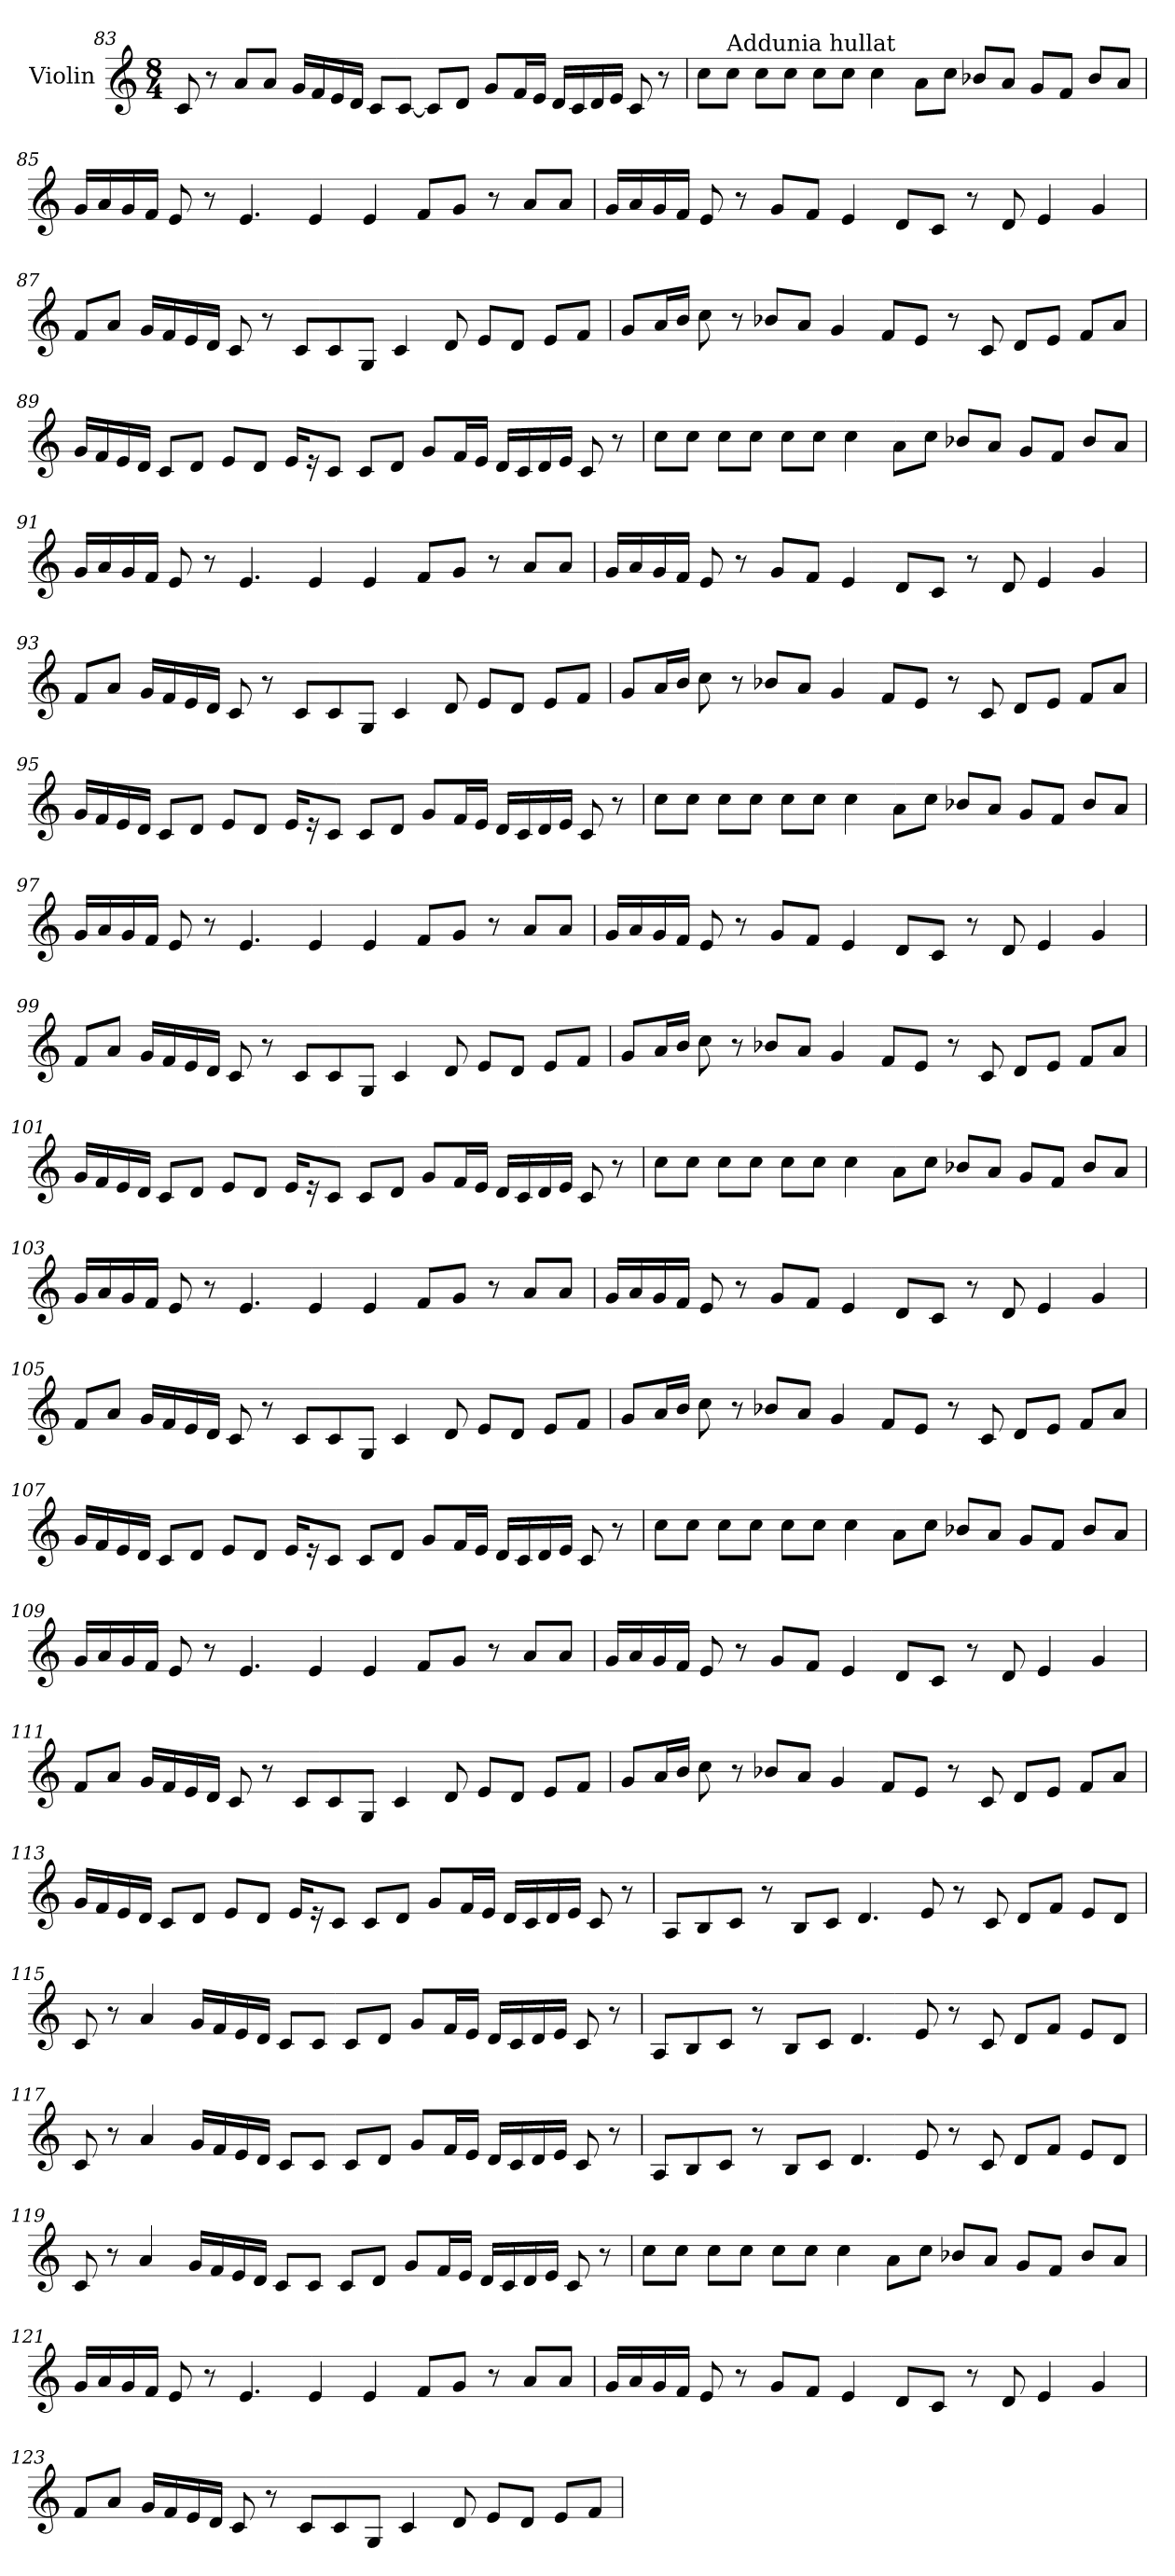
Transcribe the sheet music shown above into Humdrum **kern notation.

**kern
*part1
*staff1
*I"Violin
!!LO:LB:g=z
*clefG2
*k[]
*C:
*M8/4
=83
8c/
8r
8a/L
8a/J
16g/LL
16f/
16e/
16d/JJ
8c/L
[8c/J
8c/L]
8d/J
8g/L
16f/L
16e/JJ
16d/LL
16c/
16d/
16e/JJ
8c/
8r
=84
*MM70
8cc\L
!LO:TX:a:t=Addunia hullat
8cc\J
8cc\L
8cc\J
8cc\L
8cc\J
4cc\
8a\L
8cc\J
8b-X/L
8a/J
8g/L
8f/J
8b-/L
8a/J
!!LO:LB:g=z
=85
16g/LL
16a/
16g/
16f/JJ
8e/
8r
4.e/
4e/
4e/
8f/L
8g/J
8r
8a/L
8a/J
=86
16g/LL
16a/
16g/
16f/JJ
8e/
8r
8g/L
8f/J
4e/
8d/L
8c/J
8r
8d/
4e/
4g/
!!LO:LB:g=z
=87
8f/L
8a/J
16g/LL
16f/
16e/
16d/JJ
8c/
8r
8c/L
8c/
8G/J
4c/
8d/
8e/L
8d/J
8e/L
8f/J
=88
8g/L
16a/L
16b/JJ
8cc\
8r
8b-X/L
8a/J
4g/
8f/L
8e/J
8r
8c/
8d/L
8e/J
8f/L
8a/J
!!LO:LB:g=z
=89
16g/LL
16f/
16e/
16d/JJ
8c/L
8d/J
8e/L
8d/J
16e/KL
16r
8c/J
8c/L
8d/J
8g/L
16f/L
16e/JJ
16d/LL
16c/
16d/
16e/JJ
8c/
8r
=90
8cc\L
8cc\J
8cc\L
8cc\J
8cc\L
8cc\J
4cc\
8a\L
8cc\J
8b-X/L
8a/J
8g/L
8f/J
8b-/L
8a/J
!!LO:LB:g=z
=91
16g/LL
16a/
16g/
16f/JJ
8e/
8r
4.e/
4e/
4e/
8f/L
8g/J
8r
8a/L
8a/J
=92
16g/LL
16a/
16g/
16f/JJ
8e/
8r
8g/L
8f/J
4e/
8d/L
8c/J
8r
8d/
4e/
4g/
!!LO:PB:g=z
=93
8f/L
8a/J
16g/LL
16f/
16e/
16d/JJ
8c/
8r
8c/L
8c/
8G/J
4c/
8d/
8e/L
8d/J
8e/L
8f/J
=94
8g/L
16a/L
16b/JJ
8cc\
8r
8b-X/L
8a/J
4g/
8f/L
8e/J
8r
8c/
8d/L
8e/J
8f/L
8a/J
!!LO:LB:g=z
=95
16g/LL
16f/
16e/
16d/JJ
8c/L
8d/J
8e/L
8d/J
16e/KL
16r
8c/J
8c/L
8d/J
8g/L
16f/L
16e/JJ
16d/LL
16c/
16d/
16e/JJ
8c/
8r
=96
8cc\L
8cc\J
8cc\L
8cc\J
8cc\L
8cc\J
4cc\
8a\L
8cc\J
8b-X/L
8a/J
8g/L
8f/J
8b-/L
8a/J
!!LO:LB:g=z
=97
16g/LL
16a/
16g/
16f/JJ
8e/
8r
4.e/
4e/
4e/
8f/L
8g/J
8r
8a/L
8a/J
=98
16g/LL
16a/
16g/
16f/JJ
8e/
8r
8g/L
8f/J
4e/
8d/L
8c/J
8r
8d/
4e/
4g/
!!LO:LB:g=z
=99
8f/L
8a/J
16g/LL
16f/
16e/
16d/JJ
8c/
8r
8c/L
8c/
8G/J
4c/
8d/
8e/L
8d/J
8e/L
8f/J
=100
8g/L
16a/L
16b/JJ
8cc\
8r
8b-X/L
8a/J
4g/
8f/L
8e/J
8r
8c/
8d/L
8e/J
8f/L
8a/J
!!LO:LB:g=z
=101
16g/LL
16f/
16e/
16d/JJ
8c/L
8d/J
8e/L
8d/J
16e/KL
16r
8c/J
8c/L
8d/J
8g/L
16f/L
16e/JJ
16d/LL
16c/
16d/
16e/JJ
8c/
8r
=102
8cc\L
8cc\J
8cc\L
8cc\J
8cc\L
8cc\J
4cc\
8a\L
8cc\J
8b-X/L
8a/J
8g/L
8f/J
8b-/L
8a/J
!!LO:LB:g=z
=103
16g/LL
16a/
16g/
16f/JJ
8e/
8r
4.e/
4e/
4e/
8f/L
8g/J
8r
8a/L
8a/J
=104
16g/LL
16a/
16g/
16f/JJ
8e/
8r
8g/L
8f/J
4e/
8d/L
8c/J
8r
8d/
4e/
4g/
!!LO:LB:g=z
=105
8f/L
8a/J
16g/LL
16f/
16e/
16d/JJ
8c/
8r
8c/L
8c/
8G/J
4c/
8d/
8e/L
8d/J
8e/L
8f/J
=106
8g/L
16a/L
16b/JJ
8cc\
8r
8b-X/L
8a/J
4g/
8f/L
8e/J
8r
8c/
8d/L
8e/J
8f/L
8a/J
!!LO:LB:g=z
=107
16g/LL
16f/
16e/
16d/JJ
8c/L
8d/J
8e/L
8d/J
16e/KL
16r
8c/J
8c/L
8d/J
8g/L
16f/L
16e/JJ
16d/LL
16c/
16d/
16e/JJ
8c/
8r
=108
8cc\L
8cc\J
8cc\L
8cc\J
8cc\L
8cc\J
4cc\
8a\L
8cc\J
8b-X/L
8a/J
8g/L
8f/J
8b-/L
8a/J
!!LO:PB:g=z
=109
16g/LL
16a/
16g/
16f/JJ
8e/
8r
4.e/
4e/
4e/
8f/L
8g/J
8r
8a/L
8a/J
=110
16g/LL
16a/
16g/
16f/JJ
8e/
8r
8g/L
8f/J
4e/
8d/L
8c/J
8r
8d/
4e/
4g/
!!LO:LB:g=z
=111
8f/L
8a/J
16g/LL
16f/
16e/
16d/JJ
8c/
8r
8c/L
8c/
8G/J
4c/
8d/
8e/L
8d/J
8e/L
8f/J
=112
8g/L
16a/L
16b/JJ
8cc\
8r
8b-X/L
8a/J
4g/
8f/L
8e/J
8r
8c/
8d/L
8e/J
8f/L
8a/J
!!LO:LB:g=z
=113
16g/LL
16f/
16e/
16d/JJ
8c/L
8d/J
8e/L
8d/J
16e/KL
16r
8c/J
8c/L
8d/J
8g/L
16f/L
16e/JJ
16d/LL
16c/
16d/
16e/JJ
8c/
8r
=114
8A/L
8B/
8c/J
8r
8B/L
8c/J
4.d/
8e/
8r
8c/
8d/L
8f/J
8e/L
8d/J
!!LO:LB:g=z
=115
8c/
8r
4a/
16g/LL
16f/
16e/
16d/JJ
8c/L
8c/J
8c/L
8d/J
8g/L
16f/L
16e/JJ
16d/LL
16c/
16d/
16e/JJ
8c/
8r
=116
8A/L
8B/
8c/J
8r
8B/L
8c/J
4.d/
8e/
8r
8c/
8d/L
8f/J
8e/L
8d/J
!!LO:LB:g=z
=117
8c/
8r
4a/
16g/LL
16f/
16e/
16d/JJ
8c/L
8c/J
8c/L
8d/J
8g/L
16f/L
16e/JJ
16d/LL
16c/
16d/
16e/JJ
8c/
8r
=118
8A/L
8B/
8c/J
8r
8B/L
8c/J
4.d/
8e/
8r
8c/
8d/L
8f/J
8e/L
8d/J
!!LO:LB:g=z
=119
8c/
8r
4a/
16g/LL
16f/
16e/
16d/JJ
8c/L
8c/J
8c/L
8d/J
8g/L
16f/L
16e/JJ
16d/LL
16c/
16d/
16e/JJ
8c/
8r
=120
8cc\L
8cc\J
8cc\L
8cc\J
8cc\L
8cc\J
4cc\
8a\L
8cc\J
8b-X/L
8a/J
8g/L
8f/J
8b-/L
8a/J
!!LO:LB:g=z
=121
16g/LL
16a/
16g/
16f/JJ
8e/
8r
4.e/
4e/
4e/
8f/L
8g/J
8r
8a/L
8a/J
=122
16g/LL
16a/
16g/
16f/JJ
8e/
8r
8g/L
8f/J
4e/
8d/L
8c/J
8r
8d/
4e/
4g/
!!LO:LB:g=z
=123
8f/L
8a/J
16g/LL
16f/
16e/
16d/JJ
8c/
8r
8c/L
8c/
8G/J
4c/
8d/
8e/L
8d/J
8e/L
8f/J
=
*-
